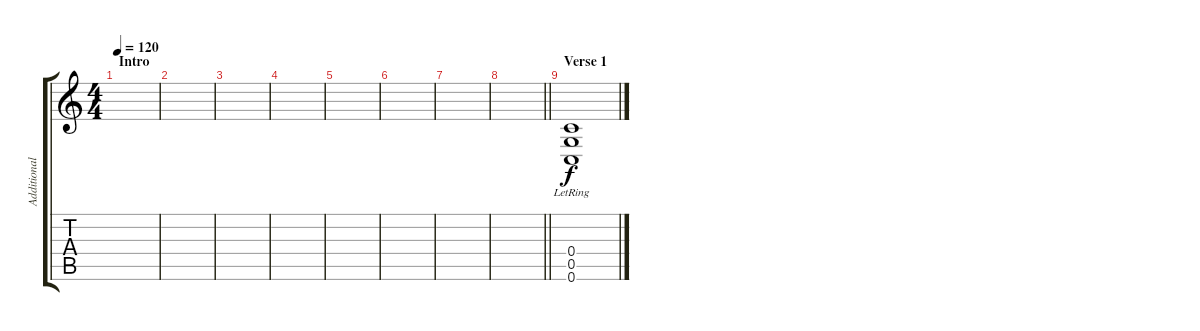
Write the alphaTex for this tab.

\track ("Additional" "Additional") {instrument electricguitarjazz}
\staff {score tabs}
\tuning (D4 A3 F3 C3 G2 C2) {hide}
\ts (4 4)
\section ("" "Intro")
\tempo 120
\clef g2
\ks c
|
|
|
|
|
|
|
\barLineRight lightlight
|
\section ("" "Verse 1")
(0.4{lr} 0.5 0.6).1
